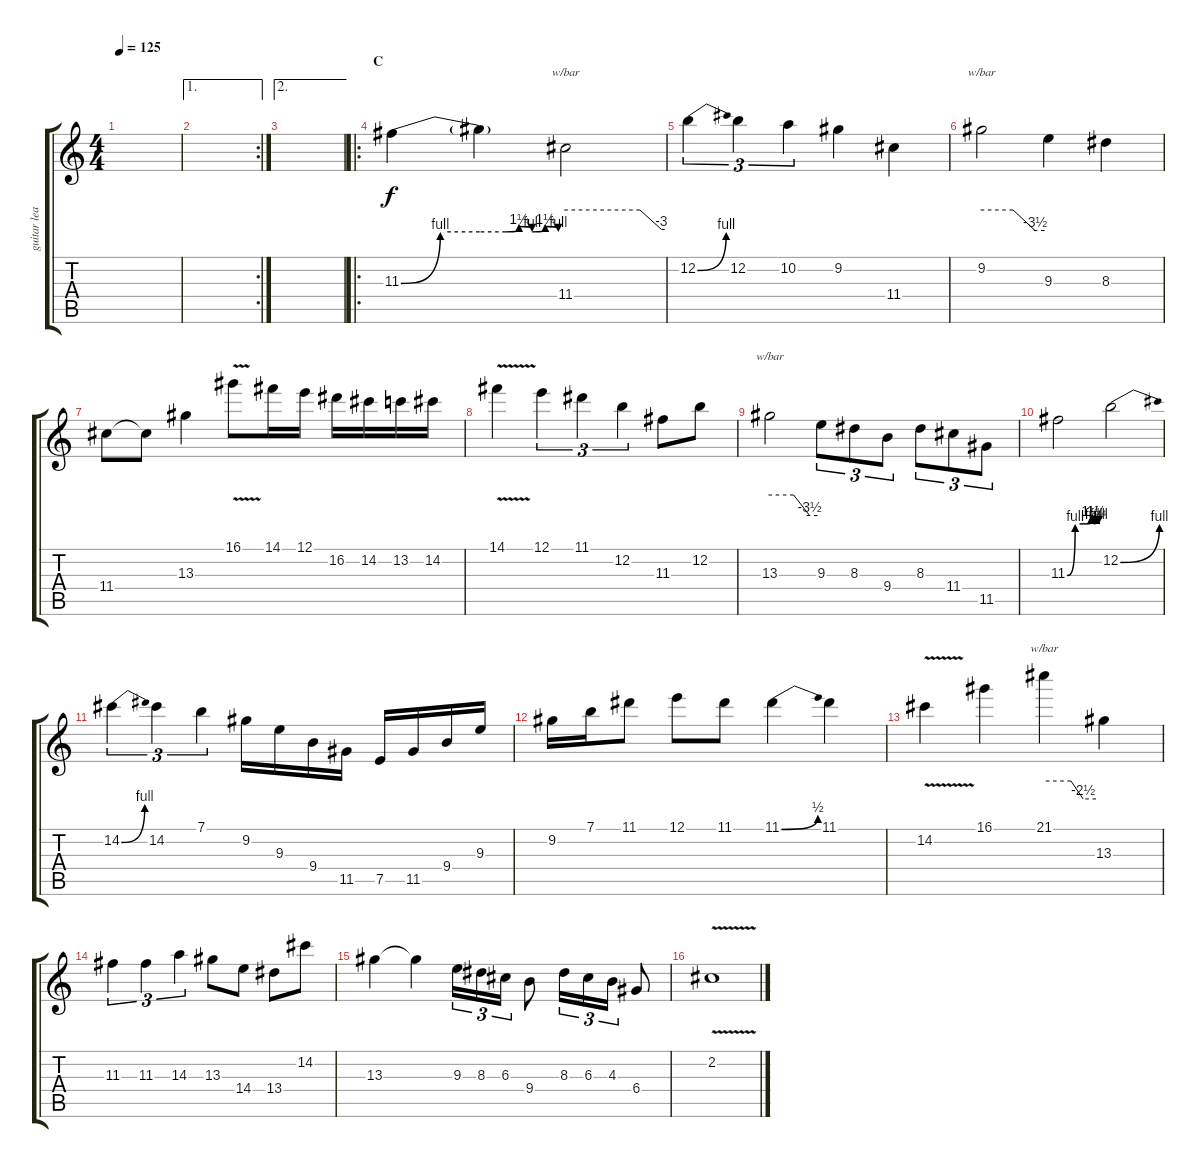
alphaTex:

\track ("guitar lead " "guitar lea") {instrument distortionguitar}
\staff {score tabs}
\tuning (E4 B3 G3 D3 A2 E2) {hide}
\ts (4 4)
\tempo 125
\clef g2
\ks c
|
\ae 1
\rc 2
|
\ae 2
|
\ro
\section ("" "C")
11.3{be (custom 0 0 15 4 30 4 40 4 45 5 50 4 55 5 60 4)}.4 11.3{t}.4 11.4.2{tbe (custom default 0 0 45 0 58 -12 60 -12)} |
12.2{be (bend 0 0 60 4)}.4{tu (3 2)} 12.2.4{tu (3 2)} 10.2.4{tu (3 2)} 9.2.4 11.4.4 |
9.2.2{tbe (custom default 0 0 30 0 51 -14 60 -14)} 9.3.4 8.3.4 |
11.4.8 11.4{t}.8 13.3.4 16.1{v}.8 14.1.16 12.1.16 16.2.16 14.2.16 13.2.16 14.2.16 |
14.1{v}.4 12.1.4{tu (3 2)} 11.1.4{tu (3 2)} 12.2.4{tu (3 2)} 11.3.8 12.2.8 |
13.3.2{tbe (custom default 0 0 30 0 50 -14 60 -14)} 9.3.8{tu (3 2)} 8.3.8{tu (3 2)} 9.4.8{tu (3 2)} 8.3.8{tu (3 2)} 11.4.8{tu (3 2)} 11.5.8{tu (3 2)} |
11.3{be (custom 0 0 15 4 30 4 40 4 45 5 50 4 55 5 60 4)}.2 12.2{be (bend 0 0 60 4)}.2 |
14.2{be (bend 0 0 60 4)}.4{tu (3 2)} 14.2.4{tu (3 2)} 7.1.4{tu (3 2)} 9.2.16 9.3.16 9.4.16 11.5.16 7.5.16 11.5.16 9.4.16 9.3.16 |
9.2.16 7.1.16 11.1.8 12.1.8 11.1.8 11.1{be (bend 0 0 60 2)}.4 11.1.4 |
14.2{v}.4 16.1.4 21.1.4{tbe (custom default 0 0 31 0 45 -10 60 -10)} 13.3.4 |
11.3.4{tu (3 2)} 11.3.4{tu (3 2)} 14.3.4{tu (3 2)} 13.3.8 14.4.8 13.4.8 14.2.8 |
13.3.4 13.3{t}.4 9.3.16{tu (3 2)} 8.3.16{tu (3 2)} 6.3.16{tu (3 2)} 9.4.8 8.3.16{tu (3 2)} 6.3.16{tu (3 2)} 4.3.16{tu (3 2)} 6.4.8 |
2.2{v}.1
